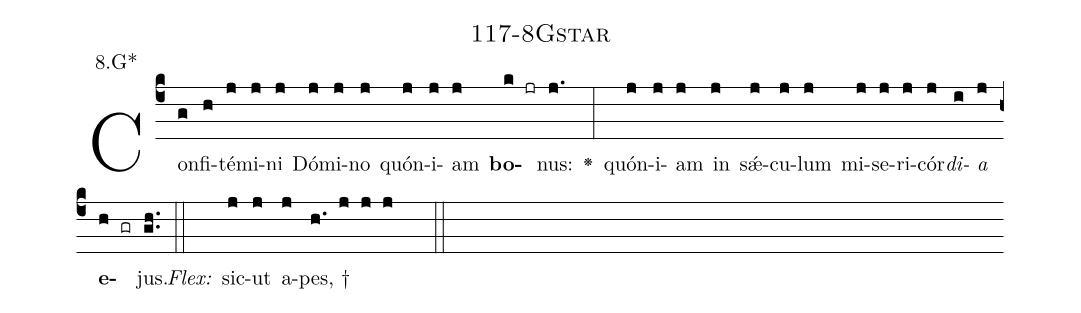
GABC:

name: 117-8Gstar;
annotation: 8.G*;
%%
(c4)Con(g)fi(h)té(j)mi(j)ni(j) Dó(j)mi(j)no(j) quón(j)i(j)am(j) <b>bo</b>(k jr)nus:(j.) <v>\greheightstar</v>(:) quón(j)i(j)am(j) in(j) sǽ(j)cu(j)lum(j) mi(j)se(j)ri(j)cór(j)<i>di</i>(i)<i>a</i>(j) <b>e</b>(h gr)jus.(gh..) (::)
<i>Flex:</i>()  sic(j)ut(j) a(j)pes, †(h. j j j  ::)

%E(j) u(j) o(i) u(j) a(h) e.(gh..) (::)
